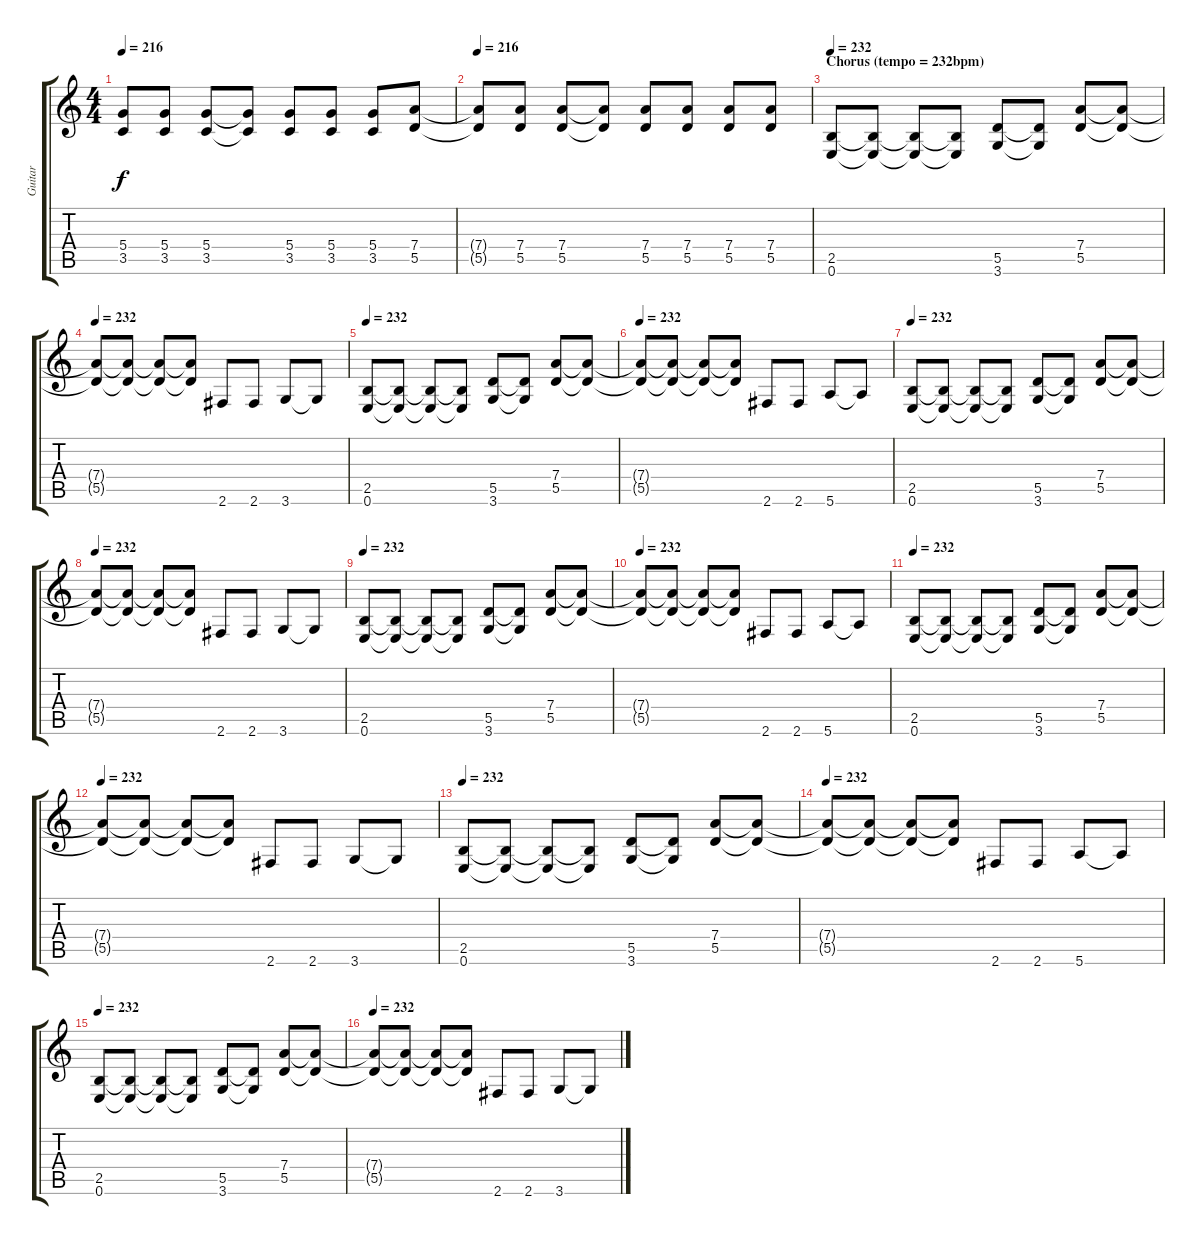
\track ("Guitar" "Guitar") {instrument distortionguitar}
\staff {score tabs}
\tuning (E4 B3 G3 D3 A2 E2) {hide}
\ts (4 4)
\tempo 216
\clef g2
\ks c
(5.4{t} 3.5{t}).8{dy f} (5.4 3.5).8 (5.4 3.5).8 (5.4{t} 3.5{t}).8 (5.4 3.5).8 (5.4 3.5).8 (5.4 3.5).8 (7.4 5.5).8 |
\tempo 216
(7.4{t} 5.5{t}).8 (7.4 5.5).8 (7.4 5.5).8 (7.4{t} 5.5{t}).8 (7.4 5.5).8 (7.4 5.5).8 (7.4 5.5).8 (7.4 5.5).8 |
\section ("" "Chorus (tempo = 232bpm)")
\tempo 232
(2.5 0.6).8 (2.5{t} 0.6{t}).8 (2.5{t} 0.6{t}).8 (2.5{t} 0.6{t}).8 (5.5 3.6).8 (5.5{t} 3.6{t}).8 (7.4 5.5).8 (7.4{t} 5.5{t}).8 |
\tempo 232
(7.4{t} 5.5{t}).8 (7.4{t} 5.5{t}).8 (7.4{t} 5.5{t}).8 (7.4{t} 5.5{t}).8 2.6.8 2.6.8 3.6.8 3.6{t}.8 |
\tempo 232
(2.5 0.6).8 (2.5{t} 0.6{t}).8 (2.5{t} 0.6{t}).8 (2.5{t} 0.6{t}).8 (5.5 3.6).8 (5.5{t} 3.6{t}).8 (7.4 5.5).8 (7.4{t} 5.5{t}).8 |
\tempo 232
(7.4{t} 5.5{t}).8 (7.4{t} 5.5{t}).8 (7.4{t} 5.5{t}).8 (7.4{t} 5.5{t}).8 2.6.8 2.6.8 5.6.8 5.6{t}.8 |
\tempo 232
(2.5 0.6).8 (2.5{t} 0.6{t}).8 (2.5{t} 0.6{t}).8 (2.5{t} 0.6{t}).8 (5.5 3.6).8 (5.5{t} 3.6{t}).8 (7.4 5.5).8 (7.4{t} 5.5{t}).8 |
\tempo 232
(7.4{t} 5.5{t}).8 (7.4{t} 5.5{t}).8 (7.4{t} 5.5{t}).8 (7.4{t} 5.5{t}).8 2.6.8 2.6.8 3.6.8 3.6{t}.8 |
\tempo 232
(2.5 0.6).8 (2.5{t} 0.6{t}).8 (2.5{t} 0.6{t}).8 (2.5{t} 0.6{t}).8 (5.5 3.6).8 (5.5{t} 3.6{t}).8 (7.4 5.5).8 (7.4{t} 5.5{t}).8 |
\tempo 232
(7.4{t} 5.5{t}).8 (7.4{t} 5.5{t}).8 (7.4{t} 5.5{t}).8 (7.4{t} 5.5{t}).8 2.6.8 2.6.8 5.6.8 5.6{t}.8 |
\tempo 232
(2.5 0.6).8 (2.5{t} 0.6{t}).8 (2.5{t} 0.6{t}).8 (2.5{t} 0.6{t}).8 (5.5 3.6).8 (5.5{t} 3.6{t}).8 (7.4 5.5).8 (7.4{t} 5.5{t}).8 |
\tempo 232
(7.4{t} 5.5{t}).8 (7.4{t} 5.5{t}).8 (7.4{t} 5.5{t}).8 (7.4{t} 5.5{t}).8 2.6.8 2.6.8 3.6.8 3.6{t}.8 |
\tempo 232
(2.5 0.6).8 (2.5{t} 0.6{t}).8 (2.5{t} 0.6{t}).8 (2.5{t} 0.6{t}).8 (5.5 3.6).8 (5.5{t} 3.6{t}).8 (7.4 5.5).8 (7.4{t} 5.5{t}).8 |
\tempo 232
(7.4{t} 5.5{t}).8 (7.4{t} 5.5{t}).8 (7.4{t} 5.5{t}).8 (7.4{t} 5.5{t}).8 2.6.8 2.6.8 5.6.8 5.6{t}.8 |
\tempo 232
(2.5 0.6).8 (2.5{t} 0.6{t}).8 (2.5{t} 0.6{t}).8 (2.5{t} 0.6{t}).8 (5.5 3.6).8 (5.5{t} 3.6{t}).8 (7.4 5.5).8 (7.4{t} 5.5{t}).8 |
\tempo 232
(7.4{t} 5.5{t}).8 (7.4{t} 5.5{t}).8 (7.4{t} 5.5{t}).8 (7.4{t} 5.5{t}).8 2.6.8 2.6.8 3.6.8 3.6{t}.8
